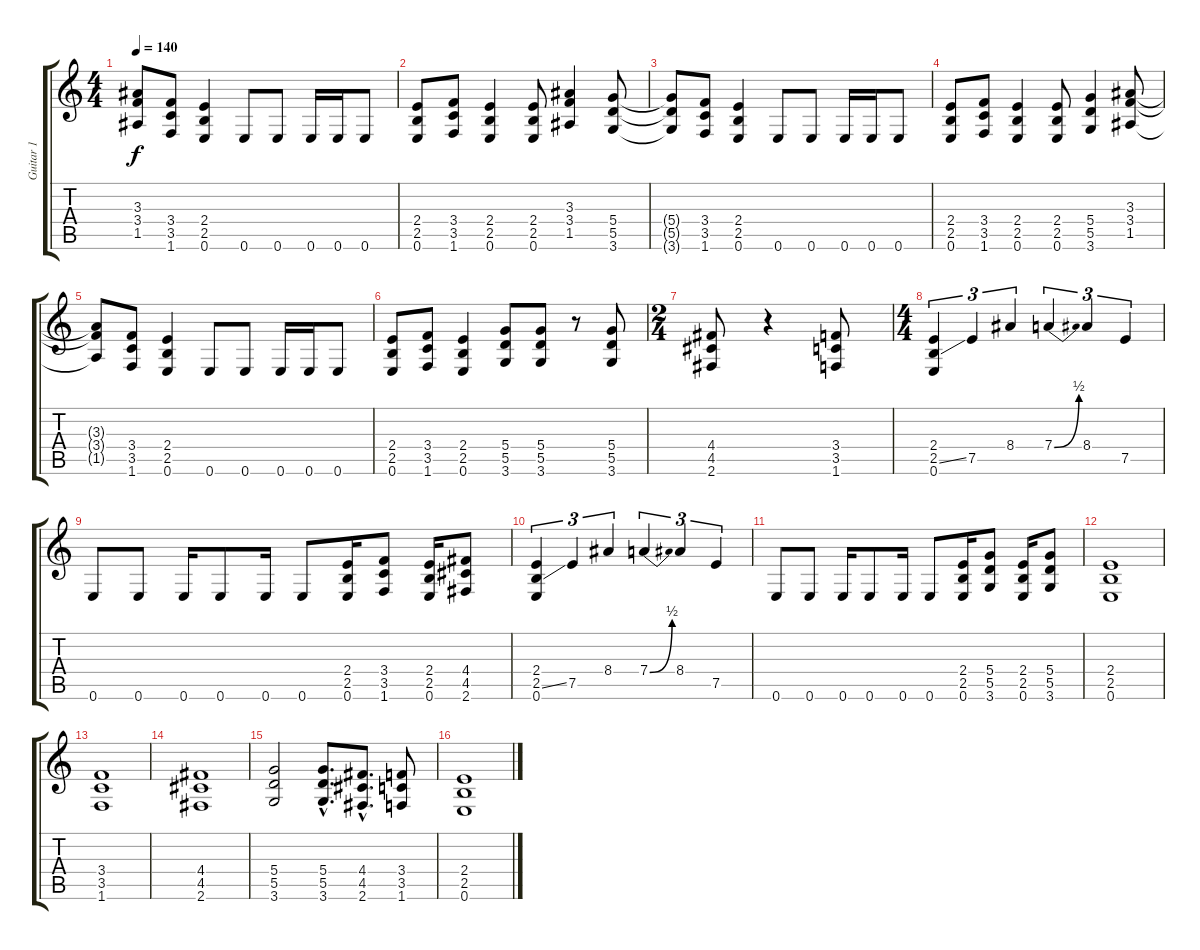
\track ("Guitar 1" "Guitar 1") {instrument distortionguitar}
\staff {score tabs}
\tuning (E4 B3 G3 D3 A2 E2) {hide}
\ts (4 4)
\tempo 140
\clef g2
\ks c
(3.3{t} 3.4{t} 1.5{t}).8{dy f} (3.4 3.5 1.6).8 (2.4 2.5 0.6).4 0.6.8 0.6.8 0.6.16 0.6.16 0.6.8 |
(2.4 2.5 0.6).8 (3.4 3.5 1.6).8 (2.4 2.5 0.6).4 (2.4 2.5 0.6).8 (3.3 3.4 1.5).4 (5.4 5.5 3.6).8 |
(5.4{t} 5.5{t} 3.6{t}).8 (3.4 3.5 1.6).8 (2.4 2.5 0.6).4 0.6.8 0.6.8 0.6.16 0.6.16 0.6.8 |
(2.4 2.5 0.6).8 (3.4 3.5 1.6).8 (2.4 2.5 0.6).4 (2.4 2.5 0.6).8 (5.4 5.5 3.6).4 (3.3 3.4 1.5).8 |
(3.3{t} 3.4{t} 1.5{t}).8 (3.4 3.5 1.6).8 (2.4 2.5 0.6).4 0.6.8 0.6.8 0.6.16 0.6.16 0.6.8 |
(2.4 2.5 0.6).8 (3.4 3.5 1.6).8 (2.4 2.5 0.6).4 (5.4 5.5 3.6).8 (5.4 5.5 3.6).8 r.8 (5.4 5.5 3.6).8 |
\ts (2 4)
(4.4 4.5 2.6).8 r.4 (3.4 3.5 1.6).8 |
\ts (4 4)
(2.4 2.5{ss} 0.6).4{tu (3 2)} 7.5.4{tu (3 2)} 8.4.4{tu (3 2)} 7.4{be (bend 0 0 60 2)}.4{tu (3 2)} 8.4.4{tu (3 2)} 7.5.4{tu (3 2)} |
0.6.8 0.6.8 0.6.16 0.6.8 0.6.16 0.6.8 (2.4 2.5 0.6).16 (3.4 3.5 1.6).8 (2.4 2.5 0.6).16 (4.4 4.5 2.6).8 |
(2.4 2.5{ss} 0.6).4{tu (3 2)} 7.5.4{tu (3 2)} 8.4.4{tu (3 2)} 7.4{be (bend 0 0 60 2)}.4{tu (3 2)} 8.4.4{tu (3 2)} 7.5.4{tu (3 2)} |
0.6.8 0.6.8 0.6.16 0.6.8 0.6.16 0.6.8 (2.4 2.5 0.6).16 (5.4 5.5 3.6).8 (2.4 2.5 0.6).16 (5.4 5.5 3.6).8 |
(2.4 2.5 0.6).1 |
(3.4 3.5 1.6).1 |
(4.4 4.5 2.6).1 |
(5.4 5.5 3.6).2 (5.4{hac} 5.5{hac} 3.6{hac}).8{d} (4.4{hac} 4.5{hac} 2.6{hac}).8{d} (3.4 3.5 1.6).8 |
(2.4 2.5 0.6).1
